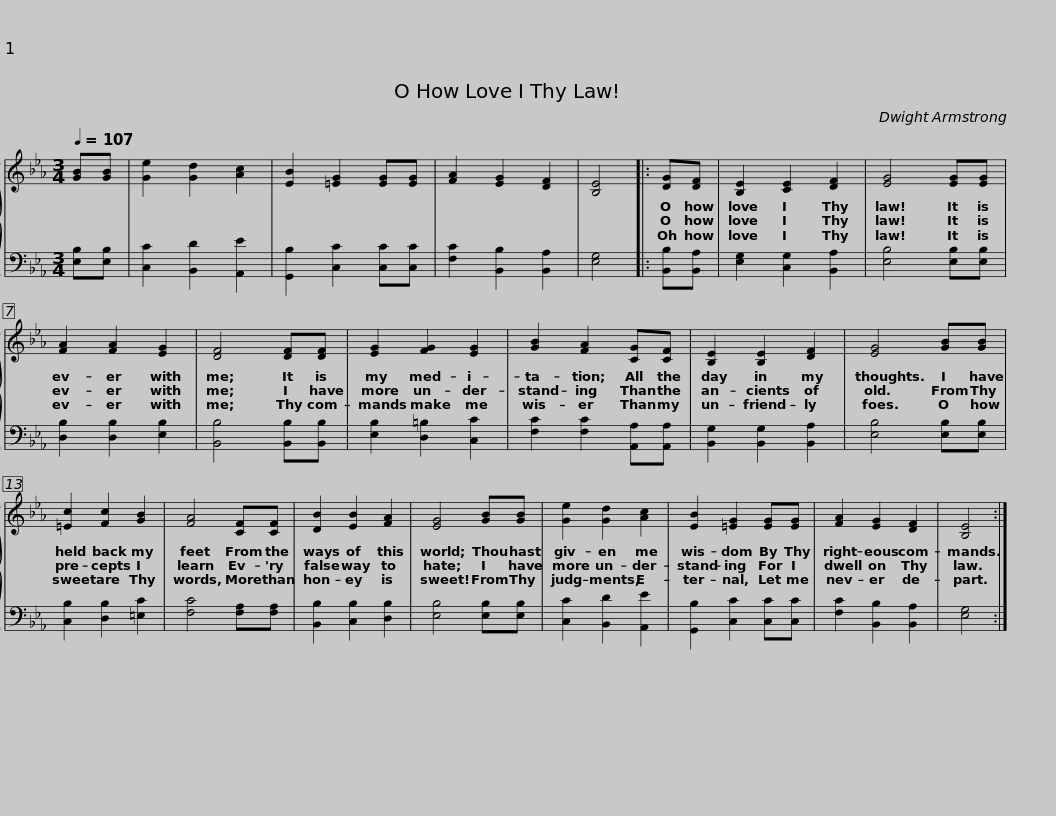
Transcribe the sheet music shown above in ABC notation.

X:1
%%score { 1 | 2 }
L:1/8
Q:1/4=107
M:3/4
I:linebreak $
K:Eb
V:1 treble
V:2 bass
V:1
 [GB][GB] | [Ge]2 [Gd]2 [Ac]2 | [EB]2 [=EG]2 [EG][EG] | [FA]2 [EG]2 [DF]2 | [B,E]4 |:$ %5
 [DG][DF] | [B,E]2 [CE]2 [DF]2 | [EG]4 [EG][EG] | [FA]2 [FA]2 [EG]2 | [DF]4 [DF][DF] |$ %10
 [EG]2 [FG]2 [EG]2 | [GB]2 [FA]2 [CG][CF] | [B,E]2 [B,E]2 [DF]2 | [EG]4 [GB][GB] |$ [=Ec]2 [Fc]2 [GB]2 | %15
 [FA]4 [CF][CF] | [DB]2 [EB]2 [FA]2 | [EG]4 [GB][GB] |$ [Ge]2 [Gd]2 [Ac]2 | [EB]2 [=EG]2 [EG][EG] | %20
 [FA]2 [EG]2 [DF]2 | [B,E]4 :| %22
V:2
 [E,B,][E,B,] | [C,C]2 [B,,D]2 [A,,E]2 | [G,,B,]2 [C,C]2 [C,C][C,C] | [F,C]2 [B,,B,]2 [B,,A,]2 | [E,G,]4 |:$ %5
 [B,,B,][B,,A,] | [E,G,]2 [C,G,]2 [B,,A,]2 | [E,B,]4 [E,B,][E,B,] | [D,B,]2 [D,B,]2 [E,B,]2 | [B,,B,]4 [B,,B,][B,,B,] |$ %10
 [E,B,]2 [D,=B,]2 [C,C]2 | [F,C]2 [F,C]2 [A,,A,][A,,A,] | [B,,G,]2 [B,,G,]2 [B,,A,]2 | [E,B,]4 [E,B,][E,B,] |$ [C,B,]2 [D,B,]2 [=E,C]2 | %15
 [F,C]4 [F,A,][F,A,] | [B,,B,]2 [C,B,]2 [D,B,]2 | [E,B,]4 [E,B,][E,B,] |$ [C,C]2 [B,,D]2 [A,,E]2 | [G,,B,]2 [C,C]2 [C,C][C,C] | %20
 [F,C]2 [B,,B,]2 [B,,A,]2 | [E,G,]4 :| %22
